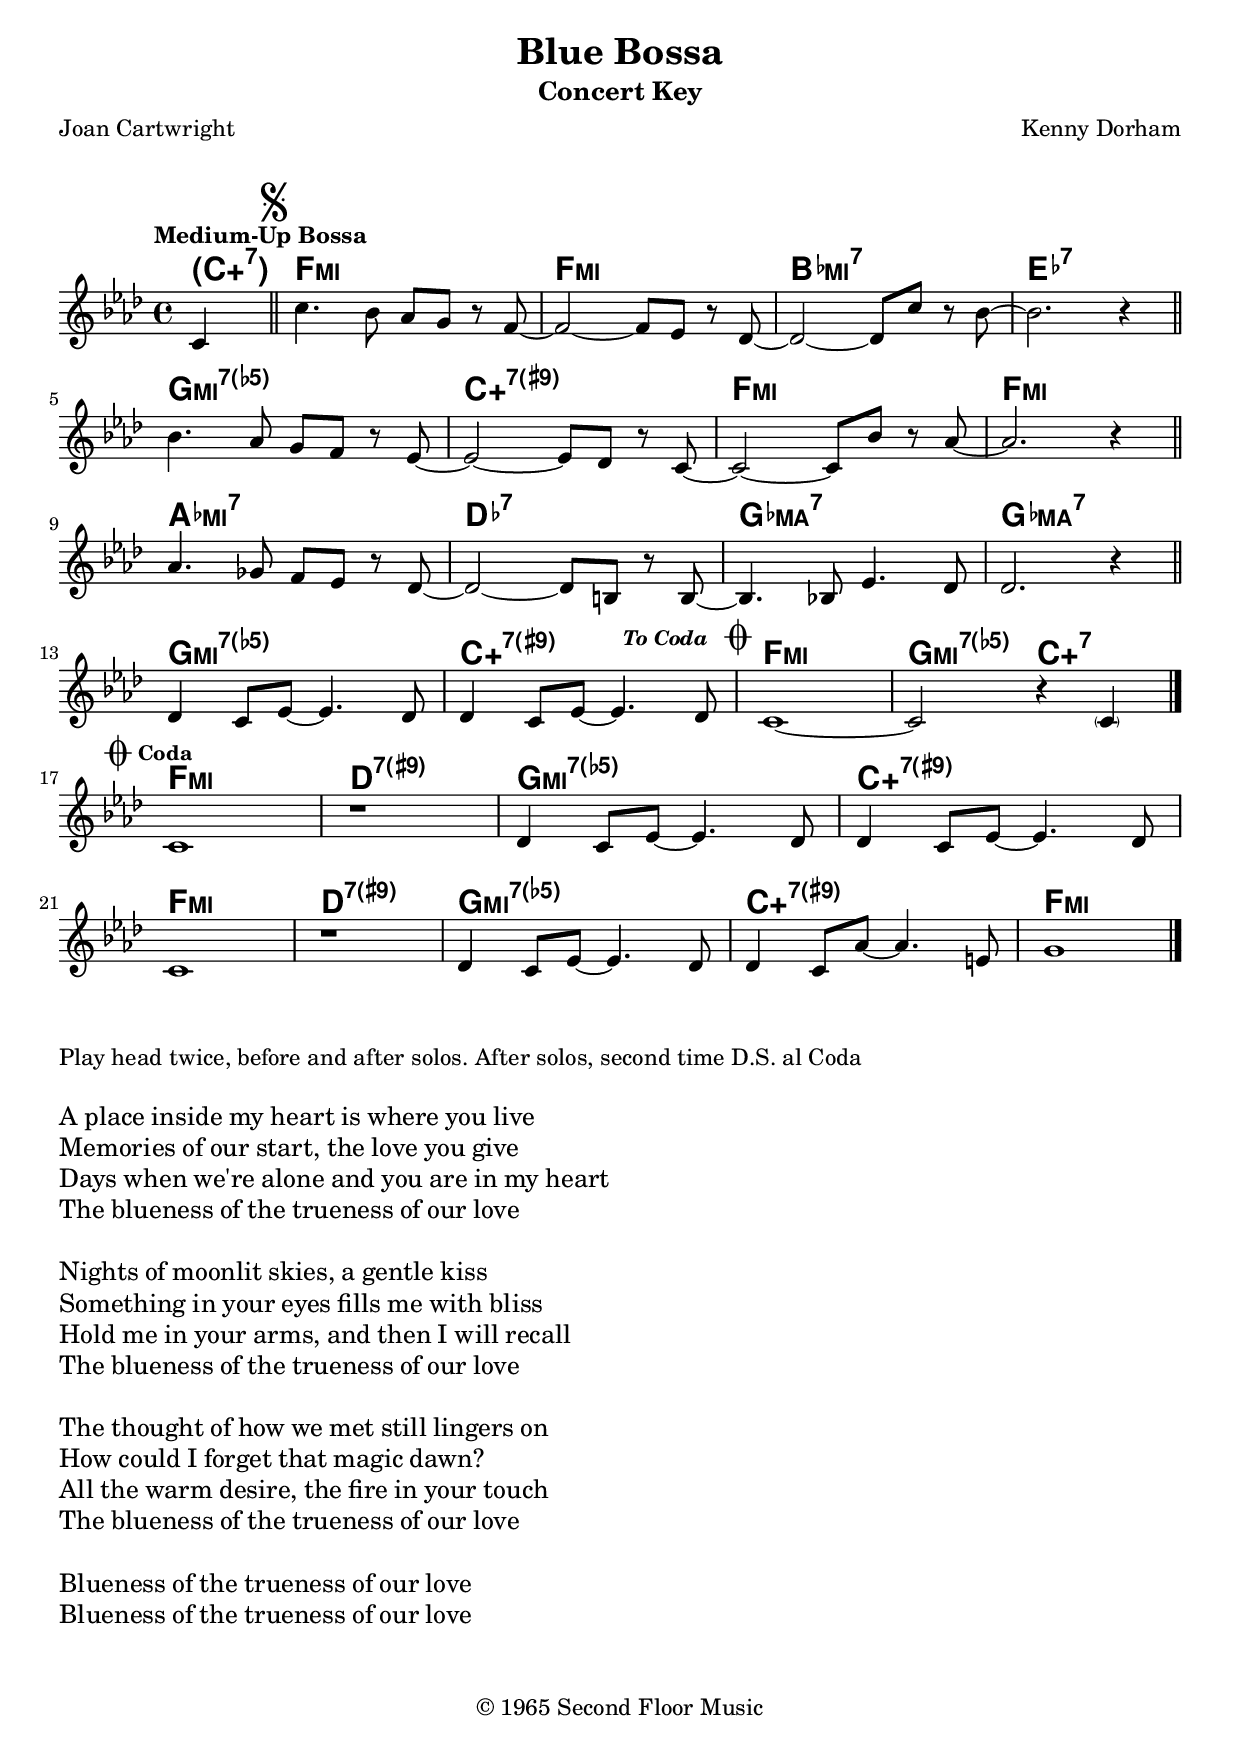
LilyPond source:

\version "2.24.0"

\include "english.ly"

instrument = "Concert Key"
whatKey = f,
whatClef = "treble"

%% -*- Mode: LilyPond -*-

\include "lead-sheets.ily"

\header {
  title = "Blue Bossa"
  subtitle = \instrument
  poet = "Joan Cartwright"
  composer = "Kenny Dorham"
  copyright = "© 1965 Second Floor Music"
}

refrainLyrics = \lyricmode {
}

refrainChords = \chordmode {
  \chordInsideParens{ g4:7.5+ }
  c1:m c1:m f1:m7 bf1:7
  d1:m7.5- g1:7.5+.9+ c1:m c1:m
  ef1:m7 af1:7 df1:maj7 df1:maj7
  d1:m7.5- g1:7.5+.9+ c1:m d2:m7.5- g2:7.5+
  
  c1:m a1:7.9+ d1:m7.5- g1:7.5+.9+
  c1:m a1:7.9+ d1:m7.5- g1:7.5+.9+
  c1:m
}

refrainKey = c

refrainMelody = \relative f' {
  \time 4/4
  \key \refrainKey \minor
  \clef \whatClef
  \tempo "Medium-Up Bossa"
  
  \partial 4 g4 |
  \bar "||"
  
  \segnoSign
  g'4. f8 ef8 d8 r8 c8~ | c2~ c8 bf8 r8 af8~ |
  af2~ af8 g'8 r8 f8~ | f2. r4 |
  \bar "||"
  \break
  
  f4. ef8 d8 c8 r8 bf8~ | bf2~ bf8 af8 r8 g8~ |
  g2~ g8 f'8 r8 ef8~ | ef2. r4 |
  \bar "||"
  \break
  
  ef4. df8 c8 bf8 r8 af8~ | af2~ af8 gf8 r8 gf8~ |
  gf4. f8 bf4. af8 | af2. r4 |
  \bar "||"
  \break
  
  af4 g8 bf8~ bf4. af8 | af4 g8 bf8~ bf4. af8 \textToCoda |
  g1~ | g2 r4 \parenthesize g4 |

  \bar "|."
  \break
  
  \textCoda
  g1 | r1 | af4 g8 bf8~ bf4. af8 | af4 g8 bf8~ bf4. af8 |
  \break
  g1 | r1 | af4 g8 bf8~ bf4. af8 | af4 g8 ef'8~ ef4. b8 |
  d1 |
  
  \bar "|."  
}

\include "paper.ily"

\markup {
  % Leave a gap after the header
  \vspace #1
}

\include "refrain.ily"

\markup{ "Play head twice, before and after solos. After solos, second time D.S. al Coda" }

\markup {
  \column {
    \vspace #1
    \line { \large { A place inside my heart is where you live } }
    \line { \large { Memories of our start, the love you give } }
    \line { \large { Days when we're alone and you are in my heart } }
    \line { \large { The blueness of the trueness of our love } }
    \vspace #1
    \line { \large { Nights of moonlit skies, a gentle kiss } }
    \line { \large { Something in your eyes fills me with bliss } }
    \line { \large { Hold me in your arms, and then I will recall } }
    \line { \large { The blueness of the trueness of our love } }
    \vspace #1
    \line { \large { The thought of how we met still lingers on } }
    \line { \large { How could I forget that magic dawn? } }
    \line { \large { All the warm desire, the fire in your touch } }
    \line { \large { The blueness of the trueness of our love } }
    \vspace #1
    \line { \large { Blueness of the trueness of our love } }
    \line { \large { Blueness of the trueness of our love } }
  }
}

